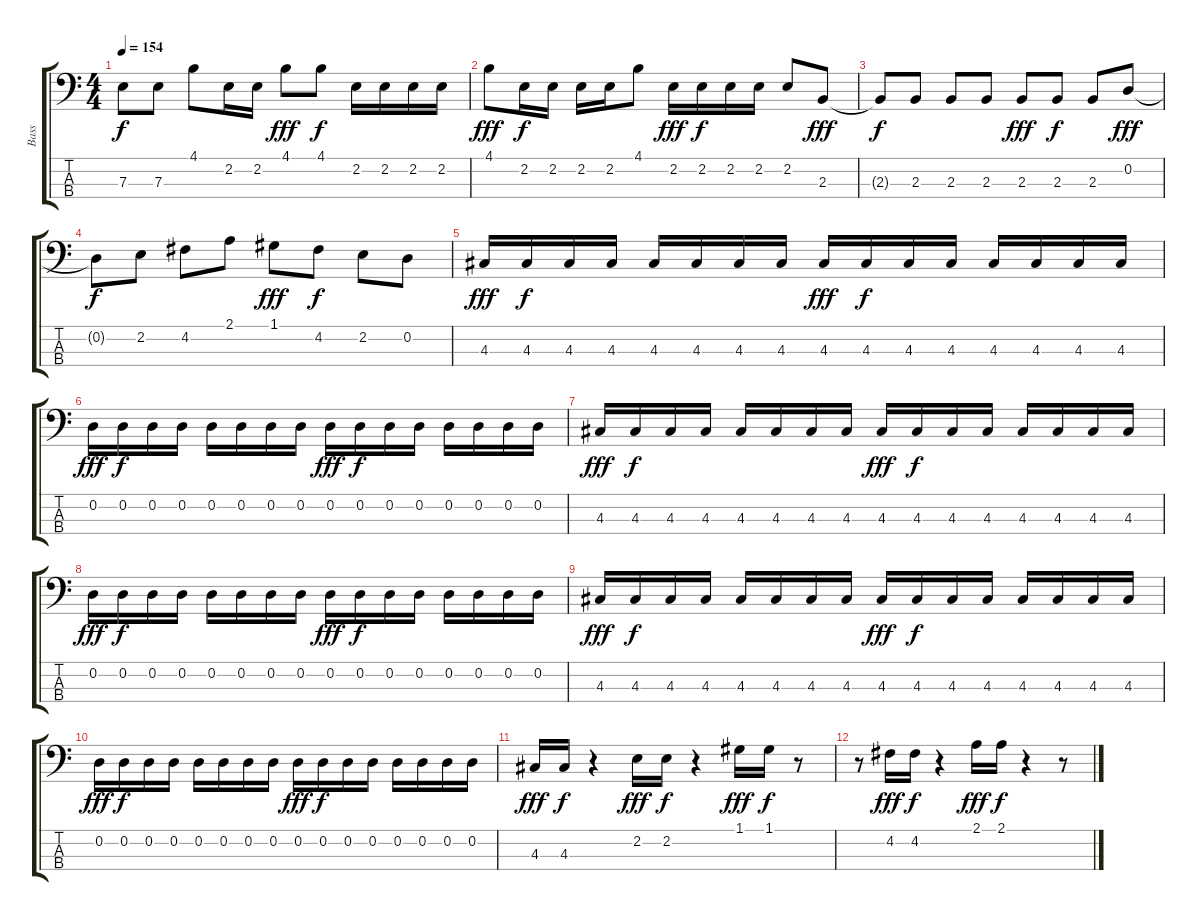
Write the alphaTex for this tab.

\track ("Bass" "Bass") {instrument slapbass1}
\staff {score tabs}
\tuning (G2 D2 A1 E1) {hide}
\ts (4 4)
\tempo 154
\clef f4
\ks c
7.3{t}.8{dy f} 7.3.8 4.1.8 2.2.16 2.2.16 4.1.8{dy fff} 4.1.8{dy f} 2.2.16 2.2.16 2.2.16 2.2.16 |
4.1.8{dy fff} 2.2.16{dy f} 2.2.16 2.2.16 2.2.16 4.1.8 2.2.16{dy fff} 2.2.16{dy f} 2.2.16 2.2.16 2.2.8 2.3.8{dy fff} |
2.3{t}.8{dy f} 2.3.8 2.3.8 2.3.8 2.3.8{dy fff} 2.3.8{dy f} 2.3.8 0.2.8{dy fff} |
0.2{t}.8{dy f} 2.2.8 4.2.8 2.1.8 1.1.8{dy fff} 4.2.8{dy f} 2.2.8 0.2.8 |
4.3.16{dy fff} 4.3.16{dy f} 4.3.16 4.3.16 4.3.16 4.3.16 4.3.16 4.3.16 4.3.16{dy fff} 4.3.16{dy f} 4.3.16 4.3.16 4.3.16 4.3.16 4.3.16 4.3.16 |
0.2.16{dy fff} 0.2.16{dy f} 0.2.16 0.2.16 0.2.16 0.2.16 0.2.16 0.2.16 0.2.16{dy fff} 0.2.16{dy f} 0.2.16 0.2.16 0.2.16 0.2.16 0.2.16 0.2.16 |
4.3.16{dy fff} 4.3.16{dy f} 4.3.16 4.3.16 4.3.16 4.3.16 4.3.16 4.3.16 4.3.16{dy fff} 4.3.16{dy f} 4.3.16 4.3.16 4.3.16 4.3.16 4.3.16 4.3.16 |
0.2.16{dy fff} 0.2.16{dy f} 0.2.16 0.2.16 0.2.16 0.2.16 0.2.16 0.2.16 0.2.16{dy fff} 0.2.16{dy f} 0.2.16 0.2.16 0.2.16 0.2.16 0.2.16 0.2.16 |
4.3.16{dy fff} 4.3.16{dy f} 4.3.16 4.3.16 4.3.16 4.3.16 4.3.16 4.3.16 4.3.16{dy fff} 4.3.16{dy f} 4.3.16 4.3.16 4.3.16 4.3.16 4.3.16 4.3.16 |
0.2.16{dy fff} 0.2.16{dy f} 0.2.16 0.2.16 0.2.16 0.2.16 0.2.16 0.2.16 0.2.16{dy fff} 0.2.16{dy f} 0.2.16 0.2.16 0.2.16 0.2.16 0.2.16 0.2.16 |
4.3.16{dy fff} 4.3.16{dy f} r.4 2.2.16{dy fff} 2.2.16{dy f} r.4 1.1.16{dy fff} 1.1.16{dy f} r.8 |
r.8 4.2.16{dy fff} 4.2.16{dy f} r.4 2.1.16{dy fff} 2.1.16{dy f} r.4 r.8
